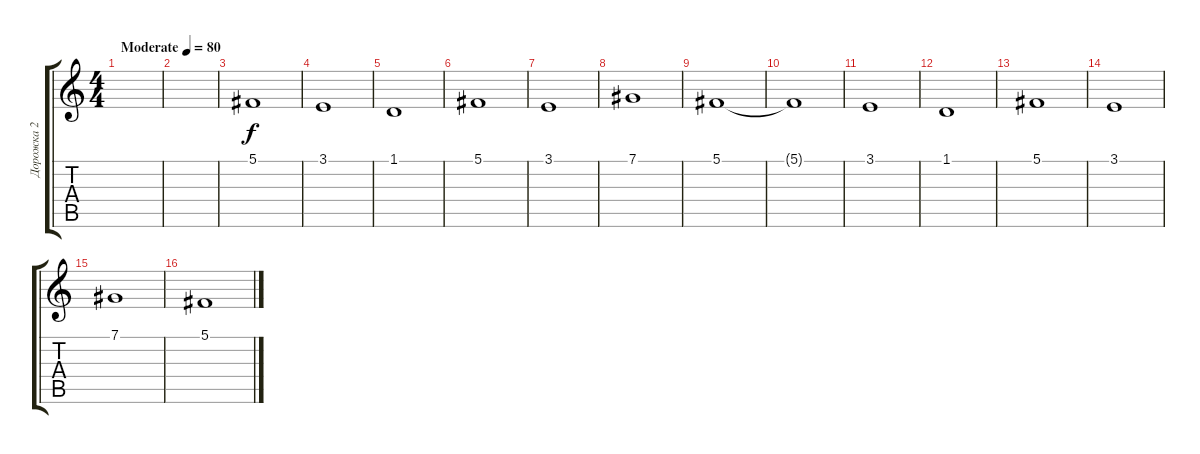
\track ("Дорожка 2" "Дорожка 2") {instrument pad2warm}
\staff {score tabs}
\tuning (Db4 Ab3 E3 B2 Gb2 Db2) {hide}
\ts (4 4)
\tempo (80 "Moderate")
\clef g2
\ks c
|
|
5.1.1 |
3.1.1 |
1.1.1 |
5.1.1 |
3.1.1 |
7.1.1 |
5.1.1 |
5.1{t}.1 |
3.1.1 |
1.1.1 |
5.1.1 |
3.1.1 |
7.1.1 |
5.1.1
